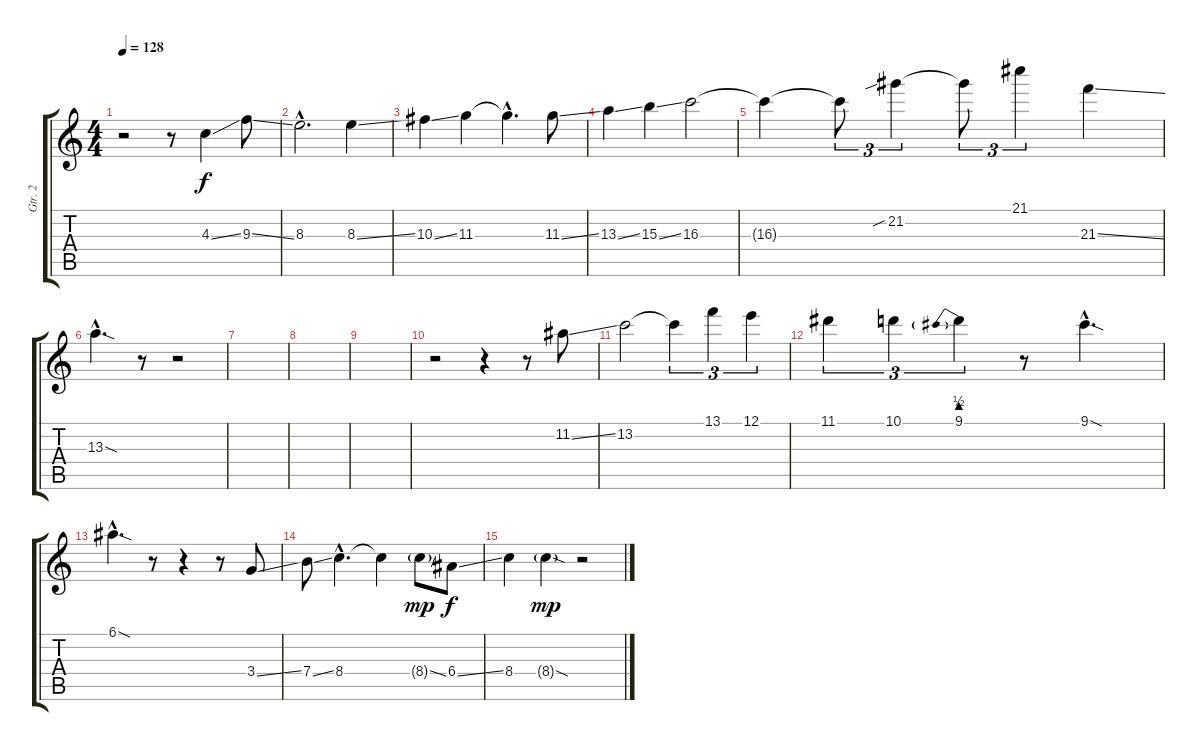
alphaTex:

\track ("Gtr. 2" "Gtr. 2") {instrument electricguitarjazz}
\staff {score tabs}
\tuning (E4 B3 Ab3 E3 B2 E2) {hide}
\ts (4 4)
\tempo 128
\clef g2
\ks c
r.2{dy f instrument electricguitarjazz} r.8 4.3{ss}.4 9.3{ss}.8 |
8.3{hac}.2{d} 8.3{ss}.4 |
10.3{ss}.4 11.3.4 11.3{hac t}.4{d} 11.3{ss}.8 |
13.3{ss}.4 15.3{ss}.4 16.3.2 |
16.3{t}.4 16.3{t}.8{tu (3 2)} 21.2{sib}.4{tu (3 2)} 21.2{t}.8{tu (3 2)} 21.1.4{tu (3 2)} 21.3{ss}.4 |
13.3{sod hac}.4{d} r.8 r.2 |
|
|
|
r.2 r.4 r.8 11.2{ss}.8 |
13.2.2 13.2{t}.4{tu (3 2)} 13.1.4{tu (3 2)} 12.1.4{tu (3 2)} |
11.1.4{tu (3 2)} 10.1.4{tu (3 2)} 9.1{be (prebend 0 2 60 2)}.4{tu (3 2)} r.8 9.1{sod hac}.4{d} |
6.1{sod hac}.4{d} r.8 r.4 r.8 3.4{ss}.8 |
7.4{ss}.8 8.4{hac}.4{d} 8.4{t}.4 8.4{ss g}.8{dy mp} 6.4{ss}.8{dy f} |
8.4.4 8.4{sod g}.4{dy mp} r.2
